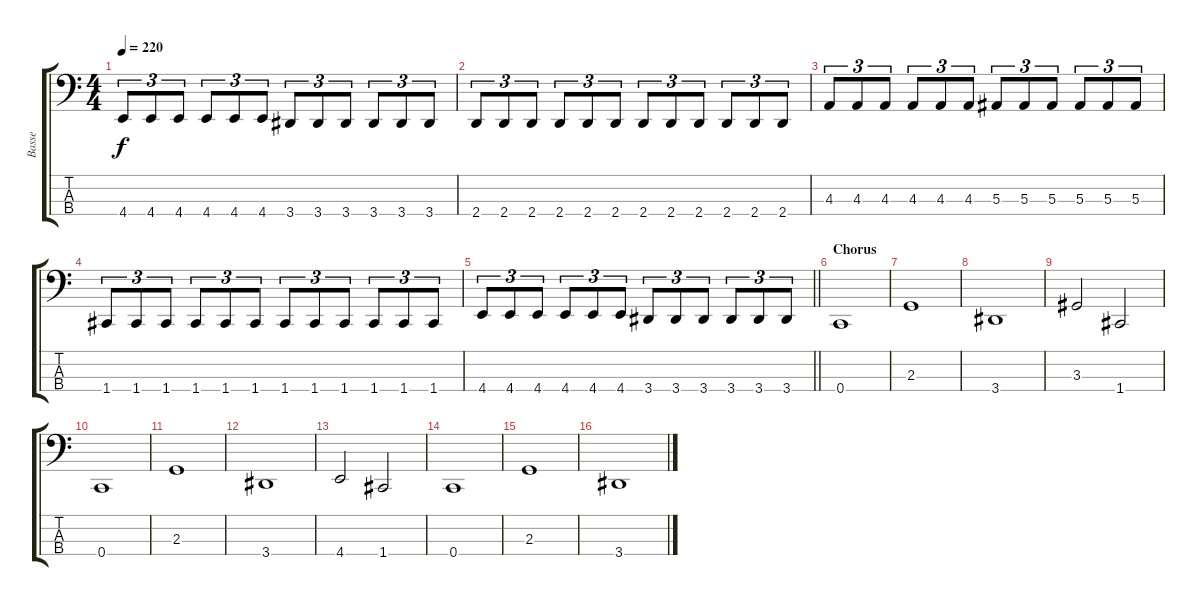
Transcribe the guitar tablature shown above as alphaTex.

\track ("Basse" "Basse") {instrument electricbasspick}
\staff {score tabs}
\tuning (Eb2 Bb1 F1 C1) {hide}
\ts (4 4)
\tempo 220
\clef f4
\ks c
4.4.8{tu (3 2) dy f} 4.4.8{tu (3 2)} 4.4.8{tu (3 2)} 4.4.8{tu (3 2)} 4.4.8{tu (3 2)} 4.4.8{tu (3 2)} 3.4.8{tu (3 2)} 3.4.8{tu (3 2)} 3.4.8{tu (3 2)} 3.4.8{tu (3 2)} 3.4.8{tu (3 2)} 3.4.8{tu (3 2)} |
2.4.8{tu (3 2)} 2.4.8{tu (3 2)} 2.4.8{tu (3 2)} 2.4.8{tu (3 2)} 2.4.8{tu (3 2)} 2.4.8{tu (3 2)} 2.4.8{tu (3 2)} 2.4.8{tu (3 2)} 2.4.8{tu (3 2)} 2.4.8{tu (3 2)} 2.4.8{tu (3 2)} 2.4.8{tu (3 2)} |
4.3.8{tu (3 2)} 4.3.8{tu (3 2)} 4.3.8{tu (3 2)} 4.3.8{tu (3 2)} 4.3.8{tu (3 2)} 4.3.8{tu (3 2)} 5.3.8{tu (3 2)} 5.3.8{tu (3 2)} 5.3.8{tu (3 2)} 5.3.8{tu (3 2)} 5.3.8{tu (3 2)} 5.3.8{tu (3 2)} |
1.4.8{tu (3 2)} 1.4.8{tu (3 2)} 1.4.8{tu (3 2)} 1.4.8{tu (3 2)} 1.4.8{tu (3 2)} 1.4.8{tu (3 2)} 1.4.8{tu (3 2)} 1.4.8{tu (3 2)} 1.4.8{tu (3 2)} 1.4.8{tu (3 2)} 1.4.8{tu (3 2)} 1.4.8{tu (3 2)} |
\barLineRight lightlight
4.4.8{tu (3 2)} 4.4.8{tu (3 2)} 4.4.8{tu (3 2)} 4.4.8{tu (3 2)} 4.4.8{tu (3 2)} 4.4.8{tu (3 2)} 3.4.8{tu (3 2)} 3.4.8{tu (3 2)} 3.4.8{tu (3 2)} 3.4.8{tu (3 2)} 3.4.8{tu (3 2)} 3.4.8{tu (3 2)} |
\section ("" "Chorus")
0.4.1 |
2.3.1 |
3.4.1 |
3.3.2 1.4.2 |
0.4.1 |
2.3.1 |
3.4.1 |
4.4.2 1.4.2 |
0.4.1 |
2.3.1 |
3.4.1
